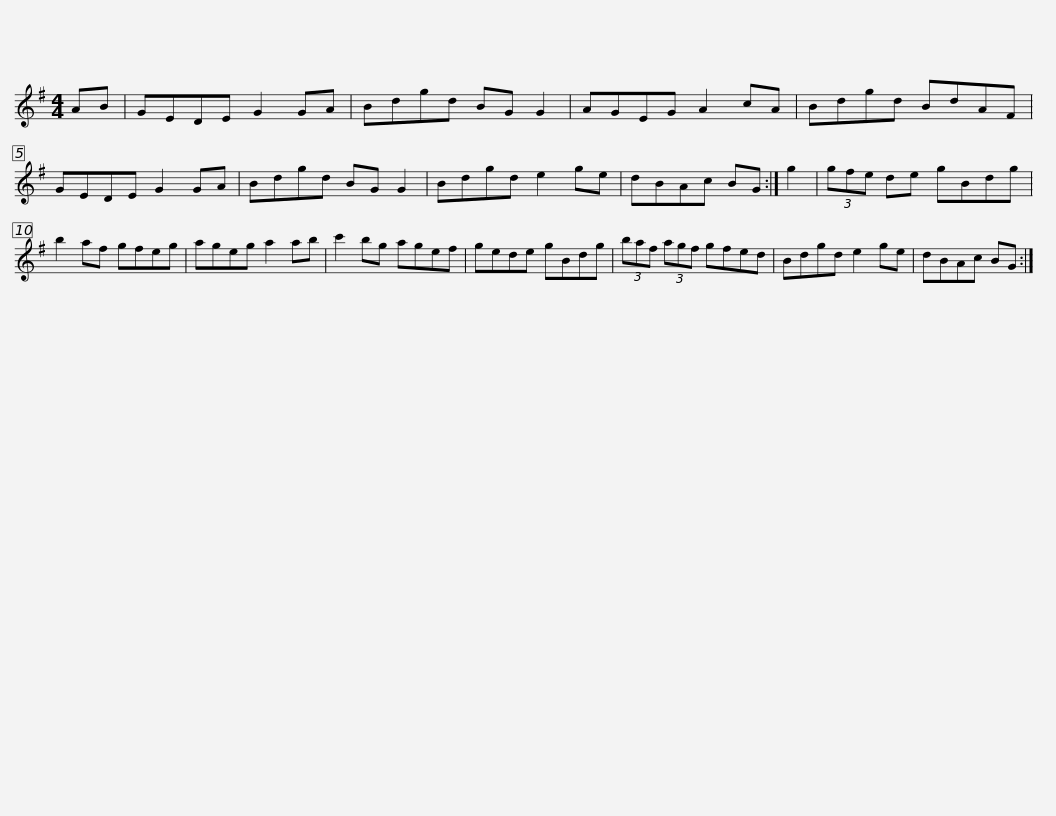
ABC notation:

X:1
L:1/8
M:4/4
I:linebreak $
K:G
V:1 treble
V:1
 AB | GEDE G2 GA | Bdgd BG G2 | AGEG A2 cA | Bdgd BdAF | %5
 GEDE G2 GA | Bdgd BG G2 |$ Bdgd e2 ge | dBAc BG :| g2 | %10
 (3gfe de gBdg | b2 af gfeg | ageg a2 ab |$ c'2 bg agef | gede gBdg | %15
 (3baf (3agf gfed | Bdgd e2 ge | dBAc BG :| %18
